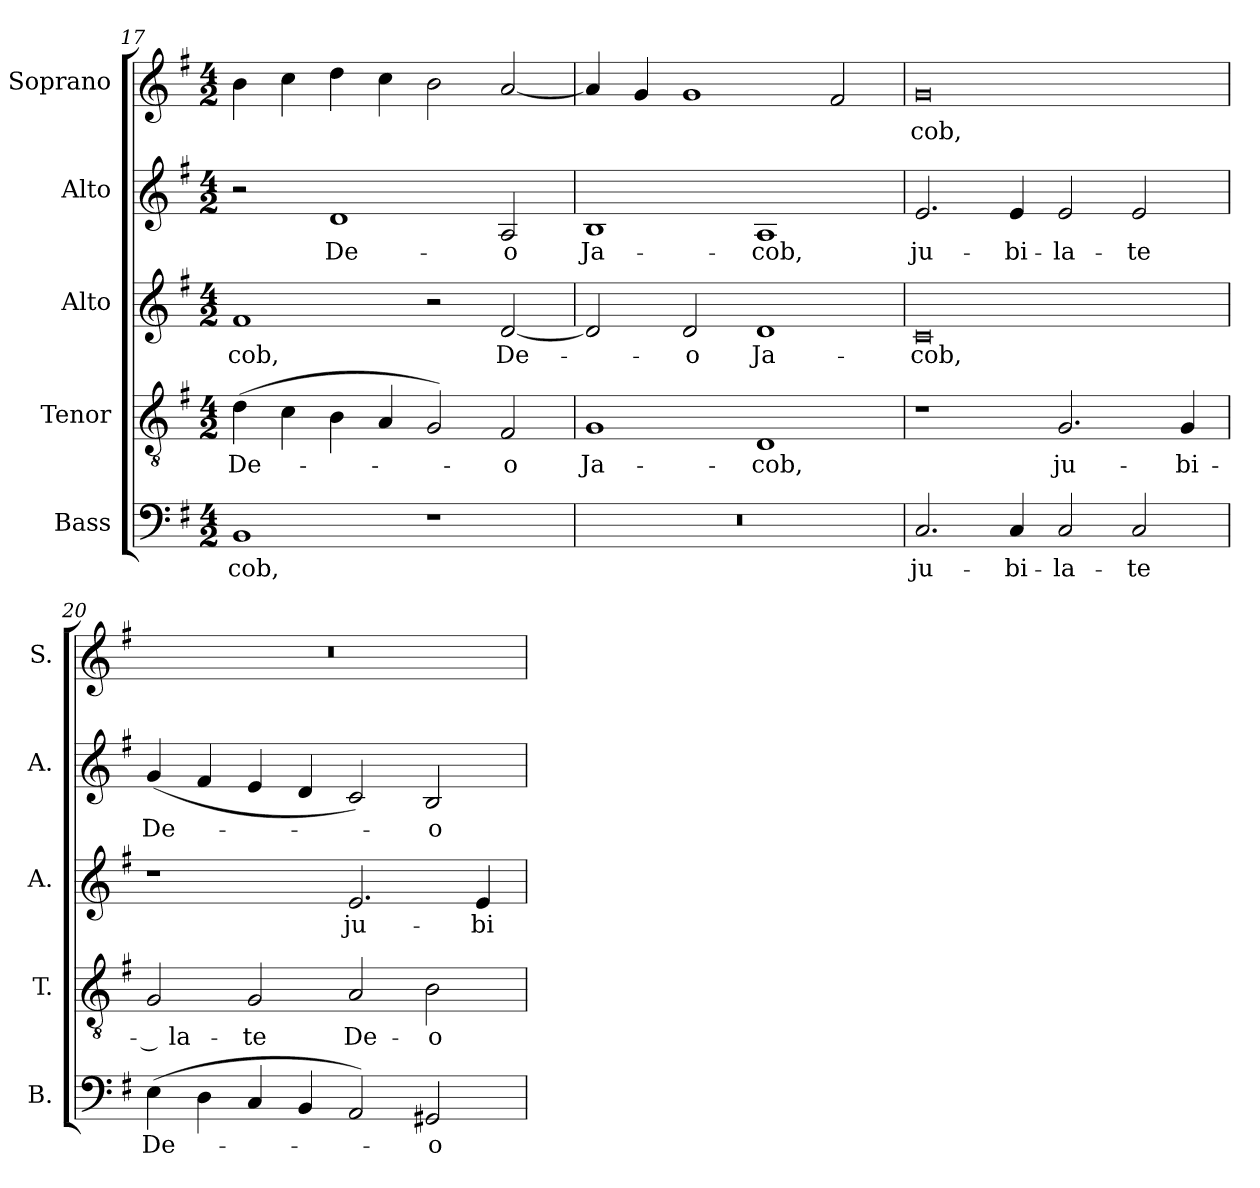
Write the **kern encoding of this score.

**kern	**text	**kern	**text	**kern	**text	**kern	**text	**kern	**text
*part5	*part5	*part4	*part4	*part3	*part3	*part2	*part2	*part1	*part1
*staff5	*staff5	*staff4	*staff4	*staff3	*staff3	*staff2	*staff2	*staff1	*staff1
*I"Bass	*	*I"Tenor	*	*I"Alto	*	*I"Alto	*	*I"Soprano	*
*I'B.	*	*I'T.	*	*I'A.	*	*I'A.	*	*I'S.	*
*clefF4	*	*clefGv2	*	*clefG2	*	*clefG2	*	*clefG2	*
*	*	*ITrd7c12	*	*	*	*	*	*	*
*k[f#]	*	*k[f#]	*	*k[f#]	*	*k[f#]	*	*k[f#]	*
*G:	*	*G:	*	*G:	*	*G:	*	*G:	*
*M4/2	*	*M4/2	*	*M4/2	*	*M4/2	*	*M4/2	*
=17	=17	=17	=17	=17	=17	=17	=17	=17	=17
!	!LO:LY:b:color=#000000	!	!	!	!	!	!	!	!
!	!	!	!LO:LY:b:color=#000000	!	!	!	!	!	!
!	!	!	!	!	!LO:LY:b:color=#000000	!	!	!	!
1BBi	-cob,	(4Di\	De-	1f#i	-cob,	2r	.	4bi\	.
.	.	4Ci\	.	.	.	.	.	4cci\	.
!	!	!	!	!	!	!	!LO:LY:b:color=#000000	!	!
.	.	4BBi\	.	.	.	1di	De-	4ddi\	.
.	.	4AAi/	.	.	.	.	.	4cci\	.
1r	.	2GGi/)	.	2r	.	.	.	2bi\	.
!	!	!	!LO:LY:b:color=#000000	!	!	!	!	!	!
!	!	!	!	!	!LO:LY:b:color=#000000	!	!	!	!
!	!	!	!	!	!	!	!LO:LY:b:color=#000000	!	!
.	.	2FF#i/	-o	[2di/	De-	2Ai/	-o	[2ai/	.
=18	=18	=18	=18	=18	=18	=18	=18	=18	=18
!LO:N:vis=1	!	!	!	!	!	!	!	!	!
!	!	!	!LO:LY:b:color=#000000	!	!	!	!	!	!
!	!	!	!	!	!	!	!LO:LY:b:color=#000000	!	!
0r	.	1GGi	Ja-	2di/]	.	1Bi	Ja-	4ai/]	.
.	.	.	.	.	.	.	.	4gi/	.
!	!	!	!	!	!LO:LY:b:color=#000000	!	!	!	!
.	.	.	.	2di/	-o	.	.	1gi	.
!	!	!	!LO:LY:b:color=#000000	!	!	!	!	!	!
!	!	!	!	!	!LO:LY:b:color=#000000	!	!	!	!
!	!	!	!	!	!	!	!LO:LY:b:color=#000000	!	!
.	.	1DDi	-cob,	1di	Ja-	1Ai	-cob,	.	.
.	.	.	.	.	.	.	.	2f#i/	.
!!LO:LB:g=z
=19	=19	=19	=19	=19	=19	=19	=19	=19	=19
!	!LO:LY:b:color=#000000	!	!	!	!	!	!	!	!
!	!	!	!	!	!LO:LY:b:color=#000000	!	!	!	!
!	!	!	!	!	!	!	!LO:LY:b:color=#000000	!	!
!	!	!	!	!	!	!	!	!	!LO:LY:b:color=#000000
2.Ci/	ju-	1r	.	0ci	-cob,	2.ei/	ju-	0gi	-cob,
!	!LO:LY:b:color=#000000	!	!	!	!	!	!	!	!
!	!	!	!	!	!	!	!LO:LY:b:color=#000000	!	!
4Ci/	-bi-	.	.	.	.	4ei/	-bi-	.	.
!	!LO:LY:b:color=#000000	!	!	!	!	!	!	!	!
!	!	!	!LO:LY:b:color=#000000	!	!	!	!	!	!
!	!	!	!	!	!	!	!LO:LY:b:color=#000000	!	!
2Ci/	-la-	2.GGi/	ju-	.	.	2ei/	-la-	.	.
!	!LO:LY:b:color=#000000	!	!	!	!	!	!	!	!
!	!	!	!	!	!	!	!LO:LY:b:color=#000000	!	!
2Ci/	-te	.	.	.	.	2ei/	-te	.	.
!	!	!	!LO:LY:b:color=#000000	!	!	!	!	!	!
.	.	4GGi/	-bi-	.	.	.	.	.	.
=20	=20	=20	=20	=20	=20	=20	=20	=20	=20
!	!LO:LY:b:color=#000000	!	!	!	!	!	!	!	!
!	!	!	!LO:LY:b:color=#000000	!	!	!	!	!	!
!	!	!	!	!	!	!	!LO:LY:b:color=#000000	!LO:N:vis=1	!
(4Ei\	De-	2GGi/	-­ la-	1r	.	(4gi/	De-	0r	.
4Di\	.	.	.	.	.	4f#i/	.	.	.
!	!	!	!LO:LY:b:color=#000000	!	!	!	!	!	!
4Ci/	.	2GGi/	-te	.	.	4ei/	.	.	.
4BBi/	.	.	.	.	.	4di/	.	.	.
!	!	!	!LO:LY:b:color=#000000	!	!	!	!	!	!
!	!	!	!	!	!LO:LY:b:color=#000000	!	!	!	!
2AAi/)	.	2AAi/	De-	2.ei/	ju-	2ci/)	.	.	.
!	!LO:LY:b:color=#000000	!	!	!	!	!	!	!	!
!	!	!	!LO:LY:b:color=#000000	!	!	!	!	!	!
!	!	!	!	!	!	!	!LO:LY:b:color=#000000	!	!
2GG#Xi/	-o	2BBi\	-o	.	.	2Bi/	-o	.	.
!	!	!	!	!	!LO:LY:b:color=#000000	!	!	!	!
.	.	.	.	4ei/	-bi-	.	.	.	.
=	=	=	=	=	=	=	=	=	=
*-	*-	*-	*-	*-	*-	*-	*-	*-	*-
